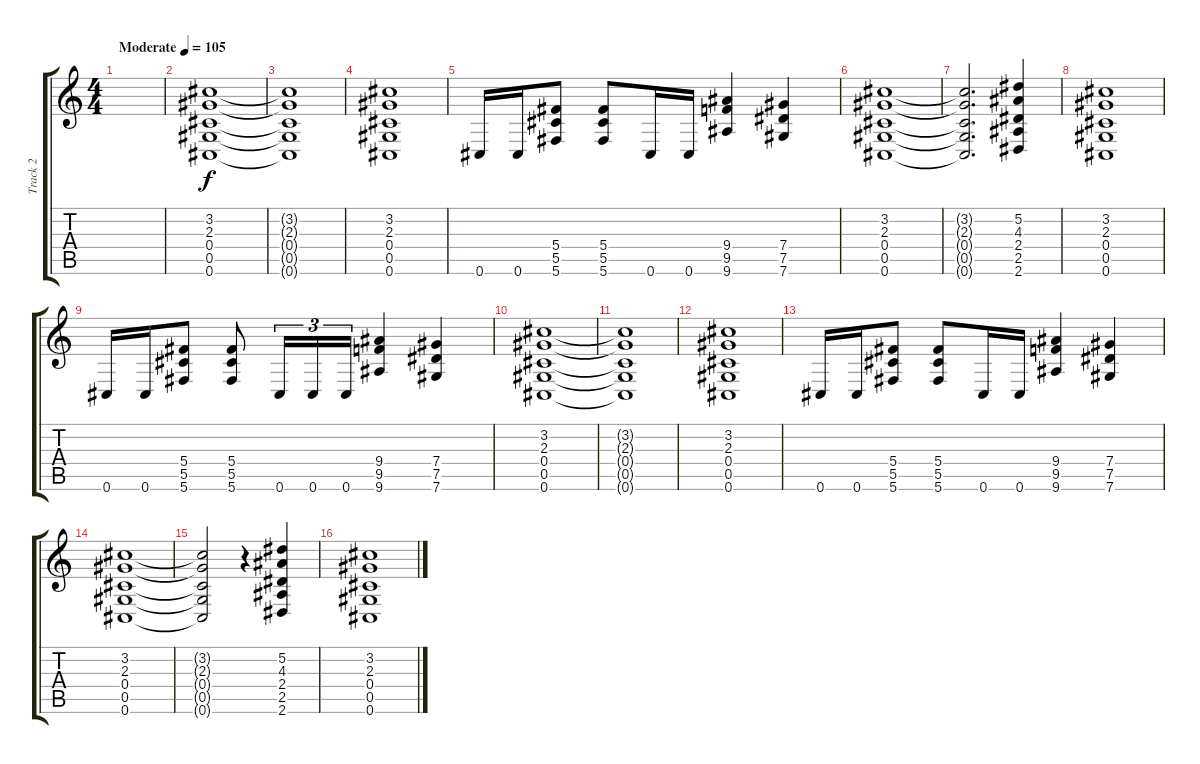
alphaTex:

\track ("Track 2" "Track 2") {instrument distortionguitar}
\staff {score tabs}
\tuning (Eb4 Bb3 Gb3 Db3 Ab2 Db2) {hide}
\ts (4 4)
\tempo (105 "Moderate")
\clef g2
\ks c
|
(3.2 2.3 0.4 0.5 0.6).1 |
(3.2{t} 2.3{t} 0.4{t} 0.5{t} 0.6{t}).1 |
(3.2 2.3 0.4 0.5 0.6).1 |
0.6.16 0.6.16 (5.4 5.5 5.6).8 (5.4 5.5 5.6).8 0.6.16 0.6.16 (9.4 9.5 9.6).4 (7.4 7.5 7.6).4 |
(3.2 2.3 0.4 0.5 0.6).1 |
(3.2{t} 2.3{t} 0.4{t} 0.5{t} 0.6{t}).2{d} (5.2 4.3 2.4 2.5 2.6).4 |
(3.2 2.3 0.4 0.5 0.6).1 |
0.6.16 0.6.16 (5.4 5.5 5.6).8 (5.4 5.5 5.6).8 0.6.16{tu (3 2)} 0.6.16{tu (3 2)} 0.6.16{tu (3 2)} (9.4 9.5 9.6).4 (7.4 7.5 7.6).4 |
(3.2 2.3 0.4 0.5 0.6).1 |
(3.2{t} 2.3{t} 0.4{t} 0.5{t} 0.6{t}).1 |
(3.2 2.3 0.4 0.5 0.6).1 |
0.6.16 0.6.16 (5.4 5.5 5.6).8 (5.4 5.5 5.6).8 0.6.16 0.6.16 (9.4 9.5 9.6).4 (7.4 7.5 7.6).4 |
(3.2 2.3 0.4 0.5 0.6).1 |
(3.2{t} 2.3{t} 0.4{t} 0.5{t} 0.6{t}).2 r.4 (5.2 4.3 2.4 2.5 2.6).4 |
(3.2 2.3 0.4 0.5 0.6).1
